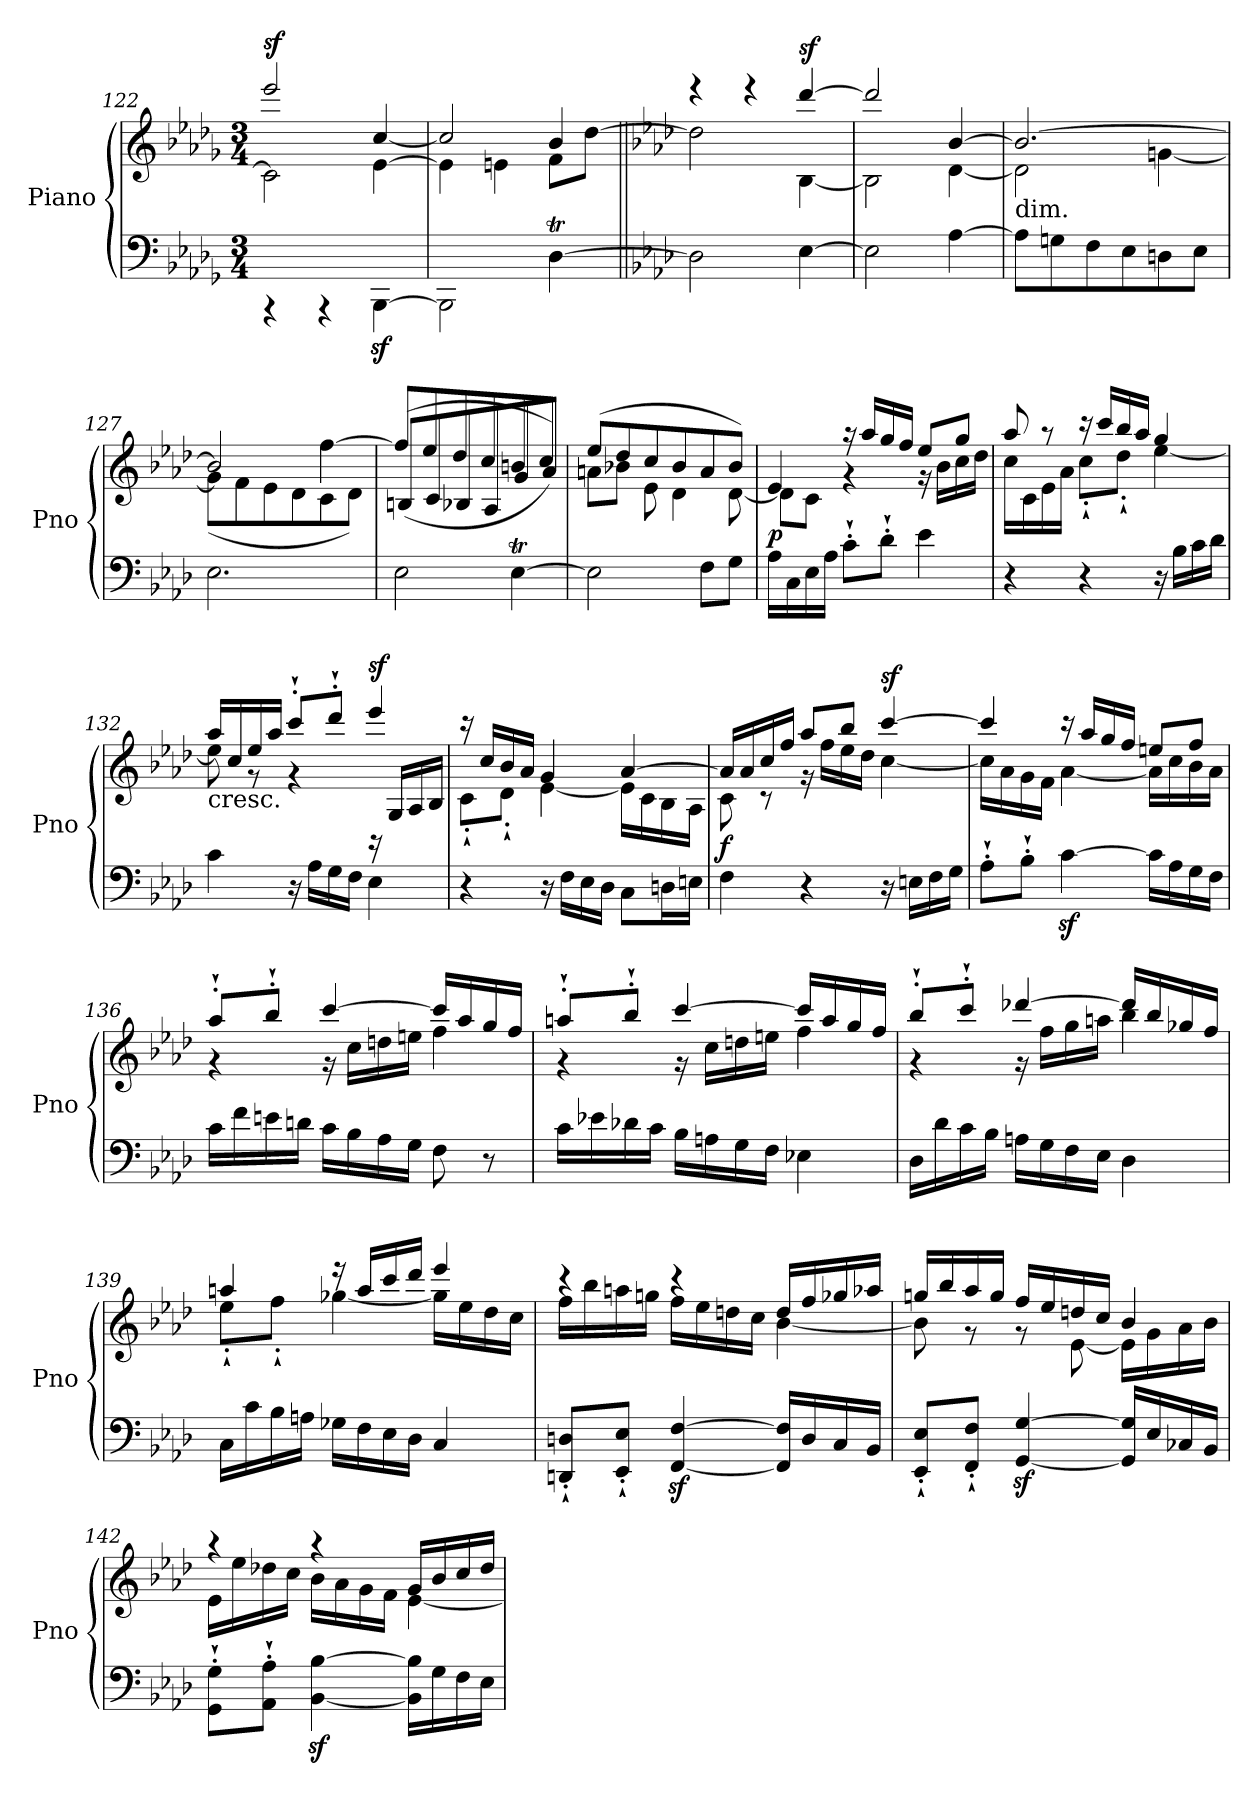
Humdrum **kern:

**kern	**kern	**dynam
*part1	*part1	*part1
*staff2	*staff1	*staff1/2
*I"Piano	*	*
*I'Pno	*	*
*clefF4	*clefG2	*
*k[b-e-a-d-g-]	*k[b-e-a-d-g-]	*
*D-:	*D-:	*
*M3/4	*M3/4	*
=122	=122	=122
*	*^	*
!	!	!	!LO:DY:a
4rAAA	2c\]	2eee-/	sf
4rAAA	.	.	.
[4BBB-z<\	[4e-\	[4cc/	.
=123	=123	=123	=123
2BBB-\]	4e-\]	2cc/]	.
.	4en\	.	.
[4D-T\	8f\L	4b-/	.
.	[8dd-\J	.	.
=124||	=124||	=124||	=124||
*k[b-e-a-d-]	*k[b-e-a-d-]	*	*
*A-:	*A-:	*	*
2D-\]	2dd-\]	4reee	.
.	.	4reee	.
!	!	!	!LO:DY:a
[4E-\	[4ddd-/	[4B-\	sf
=125	=125	=125	=125
2E-\]	2ddd-/]	2B-\]	.
[4A-\	[4b-/	[4d-\	.
=126	=126	=126	=126
!	!LO:TX:b:t=dim.	!	!
8A-\L]	2.b-/_	2d-\]	.
8Gn\	.	.	.
8F\	.	.	.
8E-\	.	.	.
8Dn\	.	[4gn\	.
8E-\J	.	.	.
=127	=127	=127	=127
2.E-\	2b-/]	(<8g\L]	.
.	.	8f\	.
.	.	8e-\	.
.	.	8d-\	.
.	[4ff\	8c\	.
.	.	8d-\J)	.
!!LO:LB:g=z	!!
=128	=128	=128	=128
2E-\	(>8ff/L]	(>8Bn/L	.
.	8ee-/	8c/	.
.	8dd-/	8B-X/	.
.	8cc/	8A-/	.
[4E-T\	8bn/	8g/	.
.	8cc/J)	8a-/J)	.
=129	=129	=129	=129
2E-\]	(>8ee-/L	8an\L	.
.	8dd-/	8b-X\J	.
.	8cc/	8e-\	.
.	8b-/	4d-\	.
8F\L	8a/	.	.
8G\J	8b-/J)	[8d-\	.
=130	=130	=130	=130
!	!	!	!LO:DY:b
16A-\LL	4e-/	8d-\L]	p
16C\	.	.	.
16E-\	.	8c\J	.
16A-\JJ	.	.	.
8c'`\L	16raa	4rg	.
.	16aa-/LL	.	.
8d-'`\J	16gg/	.	.
.	16ff/JJ	.	.
4e-\	8ee-/L	16rg	.
.	.	16b-\LL	.
.	8gg/J	16cc\	.
.	.	16dd-\JJ	.
=131	=131	=131	=131
4r	8aa-/	16cc\LL	.
.	.	16c\	.
.	8raa	16e-\	.
.	.	16a-\JJ	.
4r	16rccc	8cc'`\L	.
.	16ccc/LL	.	.
.	16bb-/	8dd-'`\J	.
.	16aa-/JJ	.	.
16r	4gg/	[4ee-\	.
16B-\LL	.	.	.
16c\	.	.	.
16d-\JJ	.	.	.
!!LO:LB:g=z	!!
=132	=132	=132	=132
!	!LO:TX:b:t=cresc.	!	!
4c\	16aa-/LL	8ee-\]	.
.	16cc/	.	.
.	16ee-/	8rg	.
.	16aa-/JJ	.	.
16r	8ccc'`/L	4rg	.
16A-\LL	.	.	.
16G\	8ddd-'`/J	.	.
16F\JJ	.	.	.
!	!	!	!LO:DY:a
4E-\	4eee-/	16rBB	sf
.	.	16G/LL	.
.	.	16A-/	.
.	.	16B-/JJ	.
=133	=133	=133	=133
4r	16r	8c'`\L	.
.	16cc/LL	.	.
.	16b-/	8d-'`\J	.
.	16a-/JJ	.	.
16r	4g/	[4e-\	.
16F\LL	.	.	.
16E-\	.	.	.
16D-\JJ	.	.	.
8C\L	[4a-/	16e-\LL]	.
.	.	16c\	.
16Dn\L	.	16B-\	.
16En\JJ	.	16A-\JJ	.
=134	=134	=134	=134
!	!	!	!LO:DY:b
4F\	16a-/LL]	8c\	f
.	16a-/	.	.
.	16cc/	8rc	.
.	16ff/JJ	.	.
4r	8aa-/L	16r	.
.	.	16ff\LL	.
.	8bb-/J	16ee-\	.
.	.	16dd-\JJ	.
!	!	!	!LO:DY:a
16r	[4ccc/	[4cc\	sf
16En\LL	.	.	.
16F\	.	.	.
16G\JJ	.	.	.
!!LO:LB:g=z	!!
=135	=135	=135	=135
8A-'`\L	4ccc/]	16cc\LL]	.
.	.	16a-\	.
8B-'`\J	.	16g\	.
.	.	16f\JJ	.
[4cz<\	16rccc	[4a-\	.
.	16aa-/LL	.	.
.	16gg/	.	.
.	16ff/JJ	.	.
16c\LL]	8een/L	16a-\LL]	.
16A-\	.	16cc\	.
16G\	8ff/J	16b-\	.
16F\JJ	.	16a-\JJ	.
=136	=136	=136	=136
16c\LL	8aa-'`/L	4r	.
16f\	.	.	.
16en\	8bb-'`/J	.	.
16dn\JJ	.	.	.
16c\LL	[4ccc/	16r	.
16B-\	.	16cc\LL	.
16A-\	.	16ddn\	.
16G\JJ	.	16een\JJ	.
8F\	16ccc/LL]	4ff\	.
.	16aa-/	.	.
8r	16gg/	.	.
.	16ff/JJ	.	.
!!LO:PB:g=z	!!
=137	=137	=137	=137
16c\LL	8aan'`/L	4r	.
16e-X\	.	.	.
16d-X\	8bb-'`/J	.	.
16c\JJ	.	.	.
16B-\LL	[4ccc/	16r	.
16An\	.	16cc\LL	.
16G\	.	16ddn\	.
16F\JJ	.	16een\JJ	.
4E-X\	16ccc/LL]	4ff\	.
.	16aa/	.	.
.	16gg/	.	.
.	16ff/JJ	.	.
=138	=138	=138	=138
16D-\LL	8bb-'`/L	4r	.
16d-\	.	.	.
16c\	8ccc'`/J	.	.
16B-\JJ	.	.	.
16An\LL	[4ddd-X/	16r	.
16G\	.	16ff\LL	.
16F\	.	16gg\	.
16E-\JJ	.	16aan\JJ	.
4D-\	16ddd-/LL]	4bb-\	.
.	16bb-/	.	.
.	16gg-X/	.	.
.	16ff/JJ	.	.
!!LO:LB:g=z	!!
=139	=139	=139	=139
16C\LL	4aan/	8ee-'`\L	.
16c\	.	.	.
16B-\	.	8ff'`\J	.
16An\JJ	.	.	.
16G-X\LL	16reee	[4gg-X\	.
16F\	16aa/LL	.	.
16E-\	16ccc/	.	.
16D-\JJ	16ddd-/JJ	.	.
4C/	4eee-/	16gg-\LL]	.
.	.	16ee-\	.
.	.	16dd-\	.
.	.	16cc\JJ	.
=140	=140	=140	=140
8DDn/'` 8Dn/'`L	4rccc	16ff\LL	.
.	.	16bb-\	.
8EE-/'` 8E-/'`J	.	16aan\	.
.	.	16ggn\JJ	.
[4FF/z< [4F/z<	4rccc	16ff\LL	.
.	.	16ee-\	.
.	.	16ddn\	.
.	.	16cc\JJ	.
16FF/] 16F/]LL	16dd/LL	[4b-\	.
16D/	16ff/	.	.
16C/	16gg-X/	.	.
16BB-/JJ	16aa-X/JJ	.	.
=141	=141	=141	=141
8EE-/'` 8E-/'`L	16ggn/LL	8b-\]	.
.	16bb-/	.	.
8FF/'` 8F/'`J	16aa-/	8rg	.
.	16gg/JJ	.	.
[4GG/z< [4G/z<	16ff/LL	8rg	.
.	16ee-/	.	.
.	16ddn/	[8e-\	.
.	16cc/JJ	.	.
16GG/] 16G/]LL	4b-/	16e-\LL]	.
16E-/	.	16g\	.
16C-X/	.	16a-\	.
16BB-/JJ	.	16b-\JJ	.
!!LO:LB:g=z	!!
=142	=142	=142	=142
8GG\'` 8G\'`L	4raa	16e-\LL	.
.	.	16ee-\	.
8AA-\'` 8A-\'`J	.	16dd-X\	.
.	.	16cc\JJ	.
[4BB-\z< [4B-\z<	4raa	16b-\LL	.
.	.	16a-\	.
.	.	16g\	.
.	.	16f\JJ	.
16BB-\] 16B-\]LL	16g/LL	[4e-\	.
16G\	16b-/	.	.
16F\	16cc/	.	.
16E-\JJ	16dd-/JJ	.	.
*	*v	*v	*
=	=	=
*-	*-	*-
